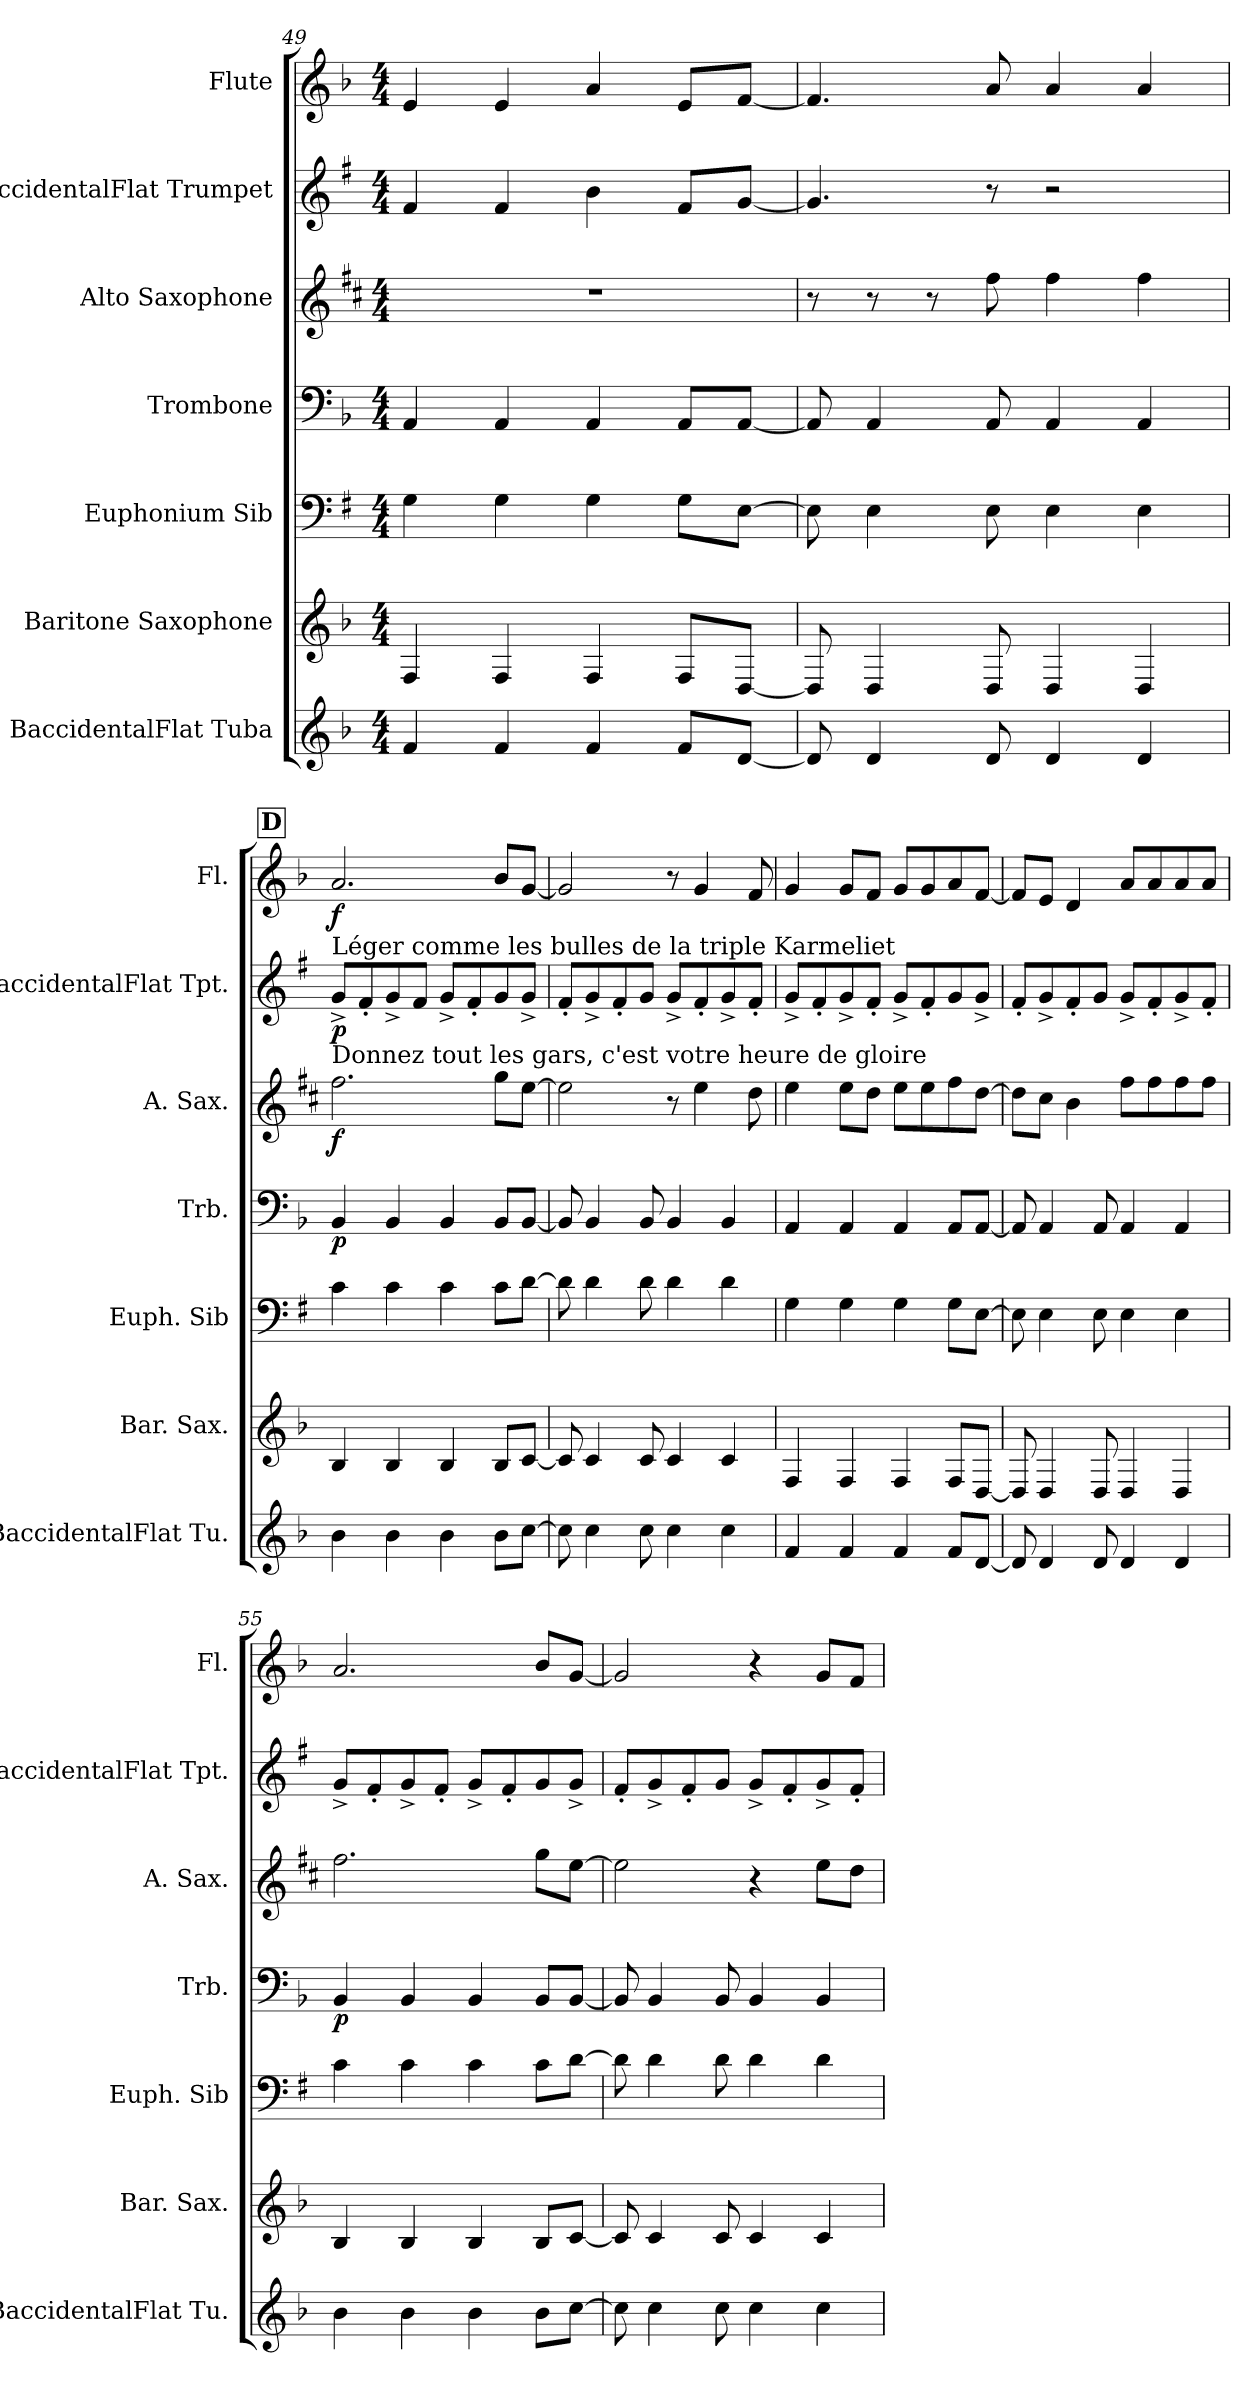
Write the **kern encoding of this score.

**kern	**kern	**kern	**kern	**dynam	**kern	**dynam	**kern	**dynam	**kern	**dynam
*part7	*part6	*part5	*part4	*part4	*part3	*part3	*part2	*part2	*part1	*part1
*staff7	*staff6	*staff5	*staff4	*staff4	*staff3	*staff3	*staff2	*staff2	*staff1	*staff1
*I"BaccidentalFlat Tuba	*I"Baritone Saxophone	*I"Euphonium Sib	*I"Trombone	*	*I"Alto Saxophone	*	*I"BaccidentalFlat Trumpet	*	*I"Flute	*
*I'BaccidentalFlat Tu.	*I'Bar. Sax.	*I'Euph. Sib	*I'Trb.	*	*I'A. Sax.	*	*I'BaccidentalFlat Tpt.	*	*I'Fl.	*
*clefG2	*clefG2	*clefF4	*clefF4	*	*clefG2	*	*clefG2	*	*clefG2	*
*ITrd15c26	*ITrd12c21	*ITrd1c2	*	*	*ITrd5c9	*	*ITrd1c2	*	*	*
*k[b-]	*k[b-]	*k[b-]	*k[b-]	*	*k[b-]	*	*k[b-]	*	*k[b-]	*
*M4/4	*M4/4	*M4/4	*M4/4	*	*M4/4	*	*M4/4	*	*M4/4	*
=49	=49	=49	=49	=49	=49	=49	=49	=49	=49	=49
4FF/	4FF/	4F\	4AA/	.	1r	.	4e/	.	4e/	.
4FF/	4FF/	4F\	4AA/	.	.	.	4e/	.	4e/	.
4FF/	4FF/	4F\	4AA/	.	.	.	4a\	.	4a/	.
8FF/L	8FF/L	8F\L	8AA/L	.	.	.	8e/L	.	8e/L	.
[8DD/J	[8DD/J	[8D\J	[8AA/J	.	.	.	[8f/J	.	[8f/J	.
!!LO:PB:g=z
=50	=50	=50	=50	=50	=50	=50	=50	=50	=50	=50
8DD/]	8DD/]	8D\]	8AA/]	.	8r	.	4.f/]	.	4.f/]	.
4DD/	4DD/	4D\	4AA/	.	8r	.	.	.	.	.
.	.	.	.	.	8r	.	.	.	.	.
8DD/	8DD/	8D\	8AA/	.	8a\	.	8r	.	8a/	.
4DD/	4DD/	4D\	4AA/	.	4a\	.	2r	.	4a/	.
4DD/	4DD/	4D\	4AA/	.	4a\	.	.	.	4a/	.
!!LO:REH:place=s1:a:B:fs=14:t=D
=51	=51	=51	=51	=51	=51	=51	=51	=51	=51	=51
!	!	!	!	!	!	!	!LO:TX:a:t=Léger comme les bulles de la triple Karmeliet	!	!	!
!	!	!	!	!	!LO:TX:a:t=Donnez tout les gars, c'est votre heure de gloire	!	!	!	!	!
!	!	!	!	!LO:DY:b	!	!LO:DY:b	!	!LO:DY:b	!	!LO:DY:b
4BB-\	4BB-/	4B-\	4BB-/	p	2.a\	f	8f^/L	p	2.a/	f
.	.	.	.	.	.	.	8e'/	.	.	.
4BB-\	4BB-/	4B-\	4BB-/	.	.	.	8f^/	.	.	.
.	.	.	.	.	.	.	8e/J	.	.	.
4BB-\	4BB-/	4B-\	4BB-/	.	.	.	8f^/L	.	.	.
.	.	.	.	.	.	.	8e'/	.	.	.
8BB-\L	8BB-/L	8B-\L	8BB-/L	.	8b-\L	.	8f/	.	8b-/L	.
[8C\J	[8C/J	[8c\J	[8BB-/J	.	[8g\J	.	8f^/J	.	[8g/J	.
=52	=52	=52	=52	=52	=52	=52	=52	=52	=52	=52
8C\]	8C/]	8c\]	8BB-/]	.	2g\]	.	8e'/L	.	2g/]	.
4C\	4C/	4c\	4BB-/	.	.	.	8f^/	.	.	.
.	.	.	.	.	.	.	8e'/	.	.	.
8C\	8C/	8c\	8BB-/	.	.	.	8f/J	.	.	.
4C\	4C/	4c\	4BB-/	.	8r	.	8f^/L	.	8r	.
.	.	.	.	.	4g\	.	8e'/	.	4g/	.
4C\	4C/	4c\	4BB-/	.	.	.	8f^/	.	.	.
.	.	.	.	.	8f\	.	8e'/J	.	8f/	.
=53	=53	=53	=53	=53	=53	=53	=53	=53	=53	=53
4FF/	4FF/	4F\	4AA/	.	4g\	.	8f^/L	.	4g/	.
.	.	.	.	.	.	.	8e'/	.	.	.
4FF/	4FF/	4F\	4AA/	.	8g\L	.	8f^/	.	8g/L	.
.	.	.	.	.	8f\J	.	8e'/J	.	8f/J	.
4FF/	4FF/	4F\	4AA/	.	8g\L	.	8f^/L	.	8g/L	.
.	.	.	.	.	8g\	.	8e'/	.	8g/	.
8FF/L	8FF/L	8F\L	8AA/L	.	8a\	.	8f/	.	8a/	.
[8DD/J	[8DD/J	[8D\J	[8AA/J	.	[8f\J	.	8f^/J	.	[8f/J	.
!!LO:LB:g=z
=54	=54	=54	=54	=54	=54	=54	=54	=54	=54	=54
8DD/]	8DD/]	8D\]	8AA/]	.	8f\L]	.	8e'/L	.	8f/L]	.
4DD/	4DD/	4D\	4AA/	.	8e\J	.	8f^/	.	8e/J	.
.	.	.	.	.	4d\	.	8e'/	.	4d/	.
8DD/	8DD/	8D\	8AA/	.	.	.	8f/J	.	.	.
4DD/	4DD/	4D\	4AA/	.	8a\L	.	8f^/L	.	8a/L	.
.	.	.	.	.	8a\	.	8e'/	.	8a/	.
4DD/	4DD/	4D\	4AA/	.	8a\	.	8f^/	.	8a/	.
.	.	.	.	.	8a\J	.	8e'/J	.	8a/J	.
=55	=55	=55	=55	=55	=55	=55	=55	=55	=55	=55
!	!	!	!	!LO:DY:b	!	!	!	!	!	!
4BB-\	4BB-/	4B-\	4BB-/	p	2.a\	.	8f^/L	.	2.a/	.
.	.	.	.	.	.	.	8e'/	.	.	.
4BB-\	4BB-/	4B-\	4BB-/	.	.	.	8f^/	.	.	.
.	.	.	.	.	.	.	8e'/J	.	.	.
4BB-\	4BB-/	4B-\	4BB-/	.	.	.	8f^/L	.	.	.
.	.	.	.	.	.	.	8e'/	.	.	.
8BB-\L	8BB-/L	8B-\L	8BB-/L	.	8b-\L	.	8f/	.	8b-/L	.
[8C\J	[8C/J	[8c\J	[8BB-/J	.	[8g\J	.	8f^/J	.	[8g/J	.
=56	=56	=56	=56	=56	=56	=56	=56	=56	=56	=56
8C\]	8C/]	8c\]	8BB-/]	.	2g\]	.	8e'/L	.	2g/]	.
4C\	4C/	4c\	4BB-/	.	.	.	8f^/	.	.	.
.	.	.	.	.	.	.	8e'/	.	.	.
8C\	8C/	8c\	8BB-/	.	.	.	8f/J	.	.	.
4C\	4C/	4c\	4BB-/	.	4r	.	8f^/L	.	4r	.
.	.	.	.	.	.	.	8e'/	.	.	.
4C\	4C/	4c\	4BB-/	.	8g\L	.	8f^/	.	8g/L	.
.	.	.	.	.	8f\J	.	8e'/J	.	8f/J	.
=	=	=	=	=	=	=	=	=	=	=
*-	*-	*-	*-	*-	*-	*-	*-	*-	*-	*-
